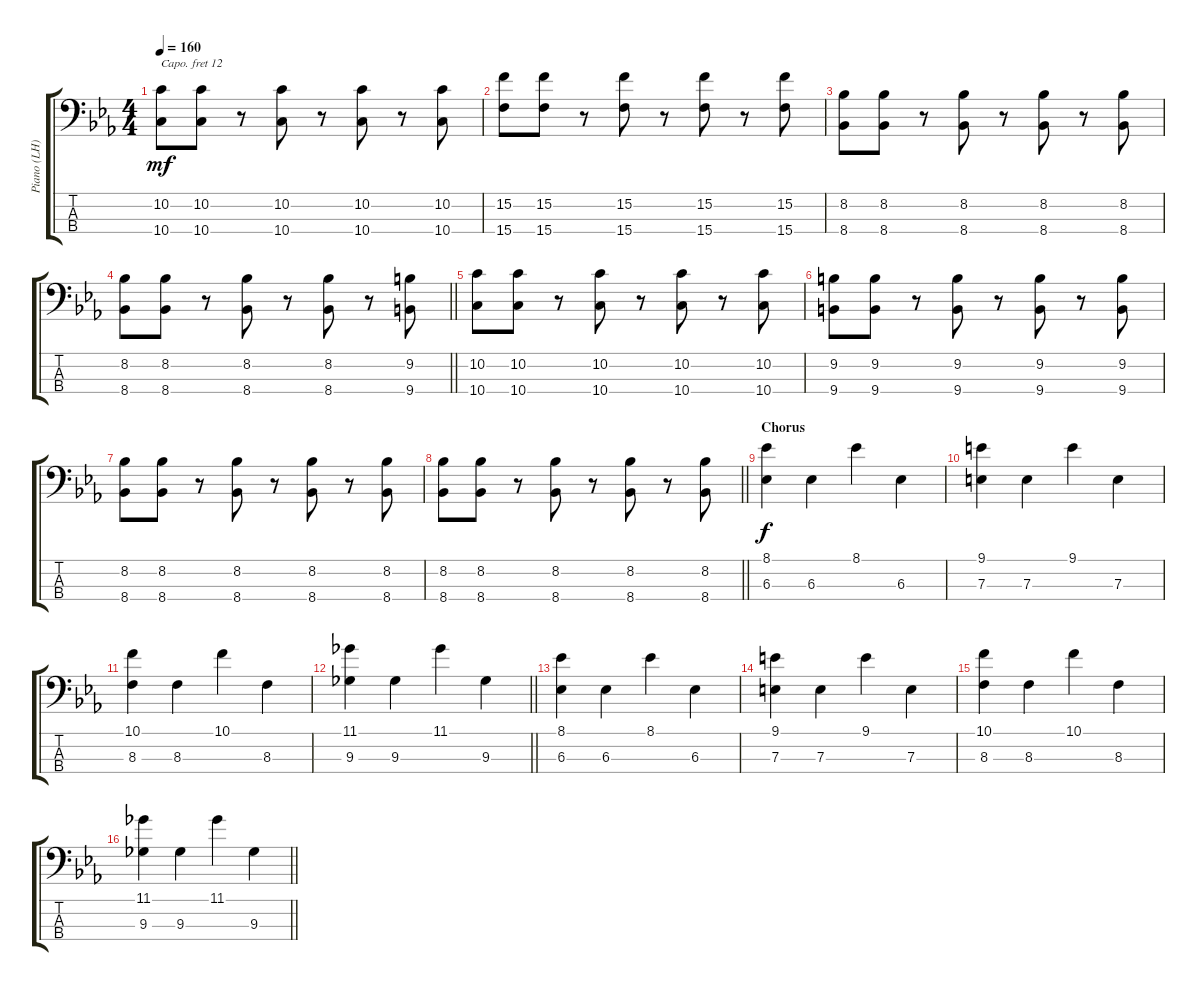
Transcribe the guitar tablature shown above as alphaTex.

\track ("Piano (LH)" "Piano (LH)") {instrument acousticgrandpiano}
\staff {score tabs}
\capo 12
\tuning (G2 D2 A1 D1) {hide}
\ts (4 4)
\section ("" "")
\tempo 160
\clef f4
\ks eb
(10.2 10.4).8{dy mf} (10.2 10.4).8 r.8 (10.2 10.4).8 r.8 (10.2 10.4).8 r.8 (10.2 10.4).8 |
(15.2 15.4).8 (15.2 15.4).8 r.8 (15.2 15.4).8 r.8 (15.2 15.4).8 r.8 (15.2 15.4).8 |
(8.2 8.4).8 (8.2 8.4).8 r.8 (8.2 8.4).8 r.8 (8.2 8.4).8 r.8 (8.2 8.4).8 |
\barLineRight lightlight
(8.2 8.4).8 (8.2 8.4).8 r.8 (8.2 8.4).8 r.8 (8.2 8.4).8 r.8 (9.2 9.4).8 |
\section ("" "")
(10.2 10.4).8 (10.2 10.4).8 r.8 (10.2 10.4).8 r.8 (10.2 10.4).8 r.8 (10.2 10.4).8 |
(9.2 9.4).8 (9.2 9.4).8 r.8 (9.2 9.4).8 r.8 (9.2 9.4).8 r.8 (9.2 9.4).8 |
(8.2 8.4).8 (8.2 8.4).8 r.8 (8.2 8.4).8 r.8 (8.2 8.4).8 r.8 (8.2 8.4).8 |
\barLineRight lightlight
(8.2 8.4).8 (8.2 8.4).8 r.8 (8.2 8.4).8 r.8 (8.2 8.4).8 r.8 (8.2 8.4).8 |
\section ("" "Chorus")
(8.1 6.3).4{dy f} 6.3.4 8.1.4 6.3.4 |
(9.1 7.3).4 7.3.4 9.1.4 7.3.4 |
(10.1 8.3).4 8.3.4 10.1.4 8.3.4 |
\barLineRight lightlight
(11.1 9.3).4 9.3.4 11.1.4 9.3.4 |
\section ("" "")
(8.1 6.3).4 6.3.4 8.1.4 6.3.4 |
(9.1 7.3).4 7.3.4 9.1.4 7.3.4 |
(10.1 8.3).4 8.3.4 10.1.4 8.3.4 |
\barLineRight lightlight
(11.1 9.3).4 9.3.4 11.1.4 9.3.4
